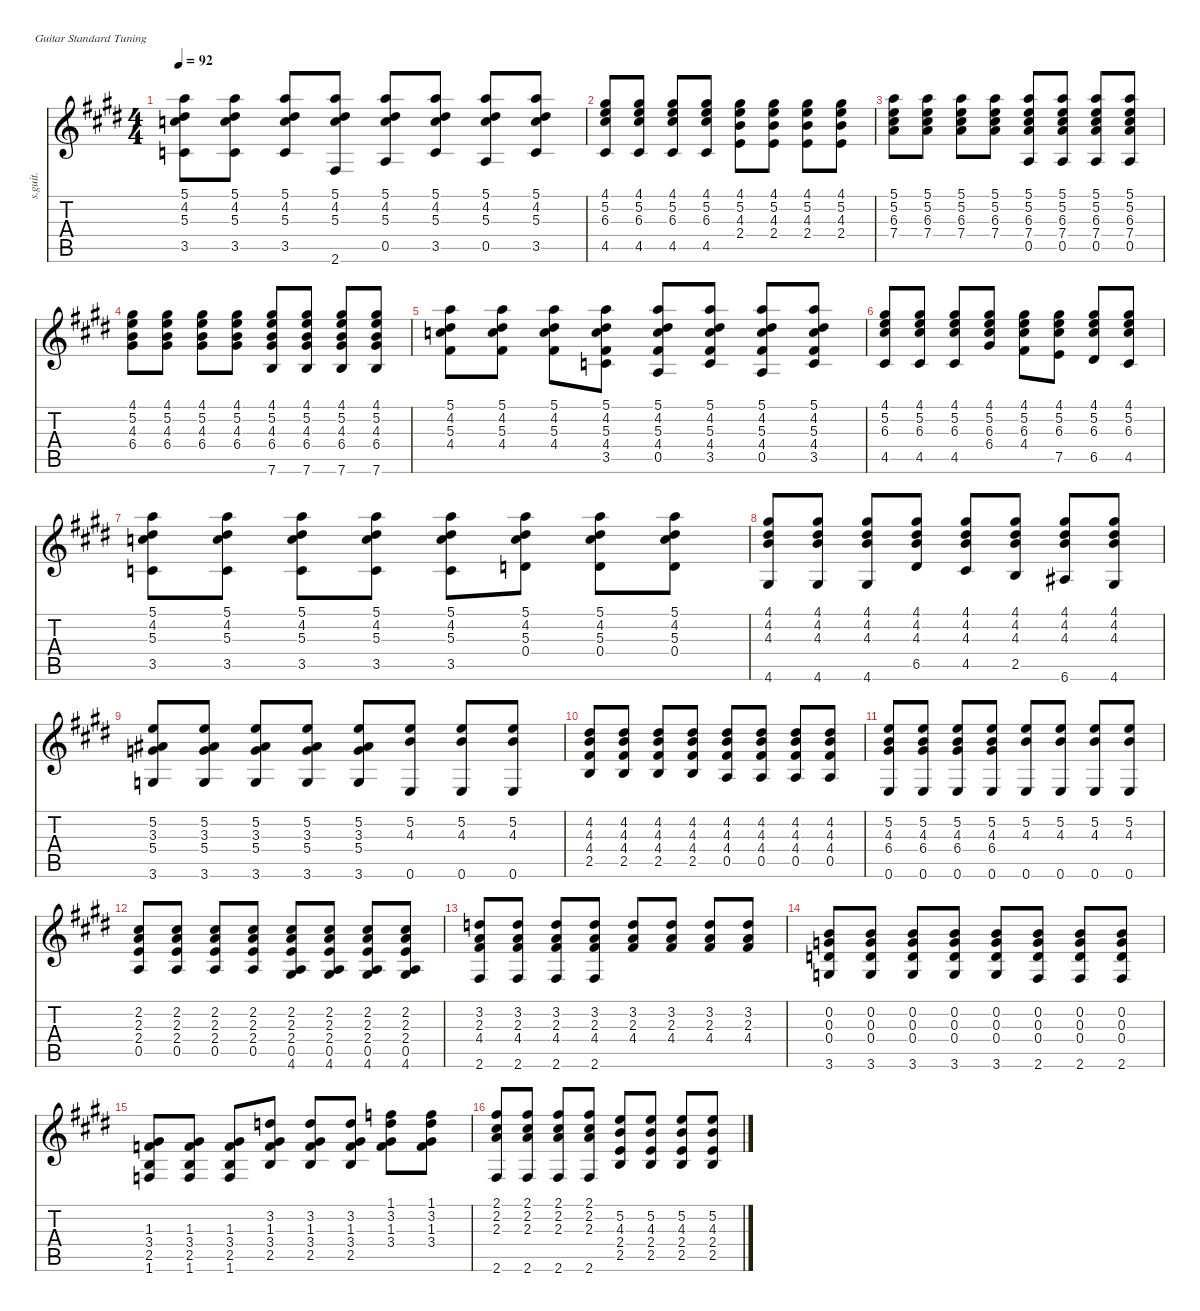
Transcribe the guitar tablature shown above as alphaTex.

\defaultSystemsLayout 4
\hideDynamics
\bracketExtendMode nobrackets
\otherSystemsTrackNameOrientation horizontal
\track ("Jason Becker Backing Guitar" "s.guit.") {instrument acousticguitarsteel}
\staff {score tabs}
\tuning (E4 B3 G3 D3 A2 E2)
\ts (4 4)
\tempo 92
\clef g2
\ks e
(5.1{acc forcenatural} 4.2{acc #} 5.3{acc forcenatural} 3.5{acc forcenatural}).8{dy mf beam Down} (5.1{acc forcenatural} 4.2{acc #} 5.3{acc forcenatural} 3.5{acc forcenatural}).8{beam Down} (5.1{acc forcenatural} 4.2{acc #} 5.3{acc forcenatural} 3.5{acc forcenatural}).8{beam Up} (5.1{acc forcenatural} 4.2{acc #} 5.3{acc forcenatural} 2.6{acc #}).8{beam Up} (5.1{acc forcenatural} 4.2{acc #} 5.3{acc forcenatural} 0.5{acc forcenatural}).8{beam Up} (5.1{acc forcenatural} 4.2{acc #} 5.3{acc forcenatural} 3.5{acc forcenatural}).8{beam Up} (5.1{acc forcenatural} 4.2{acc #} 5.3{acc forcenatural} 0.5{acc forcenatural}).8{beam Up} (5.1{acc forcenatural} 4.2{acc #} 5.3{acc forcenatural} 3.5{acc forcenatural}).8{beam Up} |
(4.1{acc #} 5.2{acc forcenatural} 6.3{acc #} 4.5{acc #}).8{beam Up} (4.1{acc #} 5.2{acc forcenatural} 6.3{acc #} 4.5{acc #}).8{beam Up} (4.1{acc #} 5.2{acc forcenatural} 6.3{acc #} 4.5{acc #}).8{beam Up} (4.1{acc #} 5.2{acc forcenatural} 6.3{acc #} 4.5{acc #}).8{beam Up} (4.1{acc #} 5.2{acc forcenatural} 4.3{acc forcenatural} 2.4{acc forcenatural}).8{beam Down} (4.1{acc #} 5.2{acc forcenatural} 4.3{acc forcenatural} 2.4{acc forcenatural}).8{beam Down} (4.1{acc #} 5.2{acc forcenatural} 4.3{acc forcenatural} 2.4{acc forcenatural}).8{beam Down} (4.1{acc #} 5.2{acc forcenatural} 4.3{acc forcenatural} 2.4{acc forcenatural}).8{beam Down} |
(5.1{acc forcenatural} 5.2{acc forcenatural} 6.3{acc #} 7.4{acc forcenatural}).8{beam Down} (5.1{acc forcenatural} 5.2{acc forcenatural} 6.3{acc #} 7.4{acc forcenatural}).8{beam Down} (5.1{acc forcenatural} 5.2{acc forcenatural} 6.3{acc #} 7.4{acc forcenatural}).8{beam Down} (5.1{acc forcenatural} 5.2{acc forcenatural} 6.3{acc #} 7.4{acc forcenatural}).8{beam Down} (5.1{acc forcenatural} 5.2{acc forcenatural} 6.3{acc #} 7.4{acc forcenatural} 0.5{acc forcenatural}).8{beam Up} (5.1{acc forcenatural} 5.2{acc forcenatural} 6.3{acc #} 7.4{acc forcenatural} 0.5{acc forcenatural}).8{beam Up} (5.1{acc forcenatural} 5.2{acc forcenatural} 6.3{acc #} 7.4{acc forcenatural} 0.5{acc forcenatural}).8{beam Up} (5.1{acc forcenatural} 5.2{acc forcenatural} 6.3{acc #} 7.4{acc forcenatural} 0.5{acc forcenatural}).8{beam Up} |
(4.1{acc #} 5.2{acc forcenatural} 4.3{acc forcenatural} 6.4{acc #}).8{beam Down} (4.1{acc #} 5.2{acc forcenatural} 4.3{acc forcenatural} 6.4{acc #}).8{beam Down} (4.1{acc #} 5.2{acc forcenatural} 4.3{acc forcenatural} 6.4{acc #}).8{beam Down} (4.1{acc #} 5.2{acc forcenatural} 4.3{acc forcenatural} 6.4{acc #}).8{beam Down} (4.1{acc #} 5.2{acc forcenatural} 4.3{acc forcenatural} 6.4{acc #} 7.6{acc forcenatural}).8{beam Up} (4.1{acc #} 5.2{acc forcenatural} 4.3{acc forcenatural} 6.4{acc #} 7.6{acc forcenatural}).8{beam Up} (4.1{acc #} 5.2{acc forcenatural} 4.3{acc forcenatural} 6.4{acc #} 7.6{acc forcenatural}).8{beam Up} (4.1{acc #} 5.2{acc forcenatural} 4.3{acc forcenatural} 6.4{acc #} 7.6{acc forcenatural}).8{beam Up} |
(5.1{acc forcenatural} 4.2{acc #} 5.3{acc forcenatural} 4.4{acc #}).8{beam Down} (5.1{acc forcenatural} 4.2{acc #} 5.3{acc forcenatural} 4.4{acc #}).8{beam Down} (5.1{acc forcenatural} 4.2{acc #} 5.3{acc forcenatural} 4.4{acc #}).8{beam Down} (5.1{acc forcenatural} 4.2{acc #} 5.3{acc forcenatural} 4.4{acc #} 3.5{acc forcenatural}).8{beam Down} (5.1{acc forcenatural} 4.2{acc #} 5.3{acc forcenatural} 4.4{acc #} 0.5{acc forcenatural}).8{beam Up} (5.1{acc forcenatural} 4.2{acc #} 5.3{acc forcenatural} 4.4{acc #} 3.5{acc forcenatural}).8{beam Up} (5.1{acc forcenatural} 4.2{acc #} 5.3{acc forcenatural} 4.4{acc #} 0.5{acc forcenatural}).8{beam Up} (5.1{acc forcenatural} 4.2{acc #} 5.3{acc forcenatural} 4.4{acc #} 3.5{acc forcenatural}).8{beam Up} |
(4.1{acc #} 5.2{acc forcenatural} 6.3{acc #} 4.5{acc #}).8{beam Up} (4.1{acc #} 5.2{acc forcenatural} 6.3{acc #} 4.5{acc #}).8{beam Up} (4.1{acc #} 5.2{acc forcenatural} 6.3{acc #} 4.5{acc #}).8{beam Up} (4.1{acc #} 5.2{acc forcenatural} 6.3{acc #} 6.4{acc #}).8{beam Up} (4.1{acc #} 5.2{acc forcenatural} 6.3{acc #} 4.4{acc #}).8{beam Down} (4.1{acc #} 5.2{acc forcenatural} 6.3{acc #} 7.5{acc forcenatural}).8{beam Down} (4.1{acc #} 5.2{acc forcenatural} 6.3{acc #} 6.5{acc #}).8{beam Up} (4.1{acc #} 5.2{acc forcenatural} 6.3{acc #} 4.5{acc #}).8{beam Up} |
(5.1{acc forcenatural} 4.2{acc #} 5.3{acc forcenatural} 3.5{acc forcenatural}).8{beam Down} (5.1{acc forcenatural} 4.2{acc #} 5.3{acc forcenatural} 3.5{acc forcenatural}).8{beam Down} (5.1{acc forcenatural} 4.2{acc #} 5.3{acc forcenatural} 3.5{acc forcenatural}).8{beam Down} (5.1{acc forcenatural} 4.2{acc #} 5.3{acc forcenatural} 3.5{acc forcenatural}).8{beam Down} (5.1{acc forcenatural} 4.2{acc #} 5.3{acc forcenatural} 3.5{acc forcenatural}).8{beam Down} (5.1{acc forcenatural} 4.2{acc #} 5.3{acc forcenatural} 0.4{acc forcenatural}).8{beam Down} (5.1{acc forcenatural} 4.2{acc #} 5.3{acc forcenatural} 0.4{acc forcenatural}).8{beam Down} (5.1{acc forcenatural} 4.2{acc #} 5.3{acc forcenatural} 0.4{acc forcenatural}).8{beam Down} |
(4.1{acc #} 4.2{acc #} 4.3{acc forcenatural} 4.6{acc #}).8{beam Up} (4.1{acc #} 4.2{acc #} 4.3{acc forcenatural} 4.6{acc #}).8{beam Up} (4.1{acc #} 4.2{acc #} 4.3{acc forcenatural} 4.6{acc #}).8{beam Up} (4.1{acc #} 4.2{acc #} 4.3{acc forcenatural} 6.5{acc #}).8{beam Up} (4.1{acc #} 4.2{acc #} 4.3{acc forcenatural} 4.5{acc #}).8{beam Up} (4.1{acc #} 4.2{acc #} 4.3{acc forcenatural} 2.5{acc forcenatural}).8{beam Up} (4.1{acc #} 4.2{acc #} 4.3{acc forcenatural} 6.6{acc #}).8{beam Up} (4.1{acc #} 4.2{acc #} 4.3{acc forcenatural} 4.6{acc #}).8{beam Up} |
(5.2{acc forcenatural} 3.3{acc #} 5.4{acc forcenatural} 3.6{acc forcenatural}).8{beam Up} (5.2{acc forcenatural} 3.3{acc #} 5.4{acc forcenatural} 3.6{acc forcenatural}).8{beam Up} (5.2{acc forcenatural} 3.3{acc #} 5.4{acc forcenatural} 3.6{acc forcenatural}).8{beam Up} (5.2{acc forcenatural} 3.3{acc #} 5.4{acc forcenatural} 3.6{acc forcenatural}).8{beam Up} (5.2{acc forcenatural} 3.3{acc #} 5.4{acc forcenatural} 3.6{acc forcenatural}).8{beam Up} (5.2{acc forcenatural} 4.3{acc forcenatural} 0.6{acc forcenatural}).8{beam Up} (5.2{acc forcenatural} 4.3{acc forcenatural} 0.6{acc forcenatural}).8{beam Up} (5.2{acc forcenatural} 4.3{acc forcenatural} 0.6{acc forcenatural}).8{beam Up} |
(4.2{acc #} 4.3{acc forcenatural} 4.4{acc #} 2.5{acc forcenatural}).8{beam Up} (4.2{acc #} 4.3{acc forcenatural} 4.4{acc #} 2.5{acc forcenatural}).8{beam Up} (4.2{acc #} 4.3{acc forcenatural} 4.4{acc #} 2.5{acc forcenatural}).8{beam Up} (4.2{acc #} 4.3{acc forcenatural} 4.4{acc #} 2.5{acc forcenatural}).8{beam Up} (4.2{acc #} 4.3{acc forcenatural} 4.4{acc #} 0.5{acc forcenatural}).8{beam Up} (4.2{acc #} 4.3{acc forcenatural} 4.4{acc #} 0.5{acc forcenatural}).8{beam Up} (4.2{acc #} 4.3{acc forcenatural} 4.4{acc #} 0.5{acc forcenatural}).8{beam Up} (4.2{acc #} 4.3{acc forcenatural} 4.4{acc #} 0.5{acc forcenatural}).8{beam Up} |
(5.2{acc forcenatural} 4.3{acc forcenatural} 6.4{acc #} 0.6{acc forcenatural}).8{beam Up} (5.2{acc forcenatural} 4.3{acc forcenatural} 6.4{acc #} 0.6{acc forcenatural}).8{beam Up} (5.2{acc forcenatural} 4.3{acc forcenatural} 6.4{acc #} 0.6{acc forcenatural}).8{beam Up} (5.2{acc forcenatural} 4.3{acc forcenatural} 6.4{acc #} 0.6{acc forcenatural}).8{beam Up} (5.2{acc forcenatural} 4.3{acc forcenatural} 0.6{acc forcenatural}).8{beam Up} (5.2{acc forcenatural} 4.3{acc forcenatural} 0.6{acc forcenatural}).8{beam Up} (5.2{acc forcenatural} 4.3{acc forcenatural} 0.6{acc forcenatural}).8{beam Up} (5.2{acc forcenatural} 4.3{acc forcenatural} 0.6{acc forcenatural}).8{beam Up} |
(2.2{acc #} 2.3{acc forcenatural} 2.4{acc forcenatural} 0.5{acc forcenatural}).8{beam Up} (2.2{acc #} 2.3{acc forcenatural} 2.4{acc forcenatural} 0.5{acc forcenatural}).8{beam Up} (2.2{acc #} 2.3{acc forcenatural} 2.4{acc forcenatural} 0.5{acc forcenatural}).8{beam Up} (2.2{acc #} 2.3{acc forcenatural} 2.4{acc forcenatural} 0.5{acc forcenatural}).8{beam Up} (2.2{acc #} 2.3{acc forcenatural} 2.4{acc forcenatural} 0.5{acc forcenatural} 4.6{acc #}).8{beam Up} (2.2{acc #} 2.3{acc forcenatural} 2.4{acc forcenatural} 0.5{acc forcenatural} 4.6{acc #}).8{beam Up} (2.2{acc #} 2.3{acc forcenatural} 2.4{acc forcenatural} 0.5{acc forcenatural} 4.6{acc #}).8{beam Up} (2.2{acc #} 2.3{acc forcenatural} 2.4{acc forcenatural} 0.5{acc forcenatural} 4.6{acc #}).8{beam Up} |
(3.2{acc forcenatural} 2.3{acc forcenatural} 4.4{acc #} 2.6{acc #}).8{beam Up} (3.2{acc forcenatural} 2.3{acc forcenatural} 4.4{acc #} 2.6{acc #}).8{beam Up} (3.2{acc forcenatural} 2.3{acc forcenatural} 4.4{acc #} 2.6{acc #}).8{beam Up} (3.2{acc forcenatural} 2.3{acc forcenatural} 4.4{acc #} 2.6{acc #}).8{beam Up} (3.2{acc forcenatural} 2.3{acc forcenatural} 4.4{acc #}).8{beam Up} (3.2{acc forcenatural} 2.3{acc forcenatural} 4.4{acc #}).8{beam Up} (3.2{acc forcenatural} 2.3{acc forcenatural} 4.4{acc #}).8{beam Up} (3.2{acc forcenatural} 2.3{acc forcenatural} 4.4{acc #}).8{beam Up} |
(0.2{acc forcenatural} 0.3{acc forcenatural} 0.4{acc forcenatural} 3.6{acc forcenatural}).8{beam Up} (0.2{acc forcenatural} 0.3{acc forcenatural} 0.4{acc forcenatural} 3.6{acc forcenatural}).8{beam Up} (0.2{acc forcenatural} 0.3{acc forcenatural} 0.4{acc forcenatural} 3.6{acc forcenatural}).8{beam Up} (0.2{acc forcenatural} 0.3{acc forcenatural} 0.4{acc forcenatural} 3.6{acc forcenatural}).8{beam Up} (0.2{acc forcenatural} 0.3{acc forcenatural} 0.4{acc forcenatural} 3.6{acc forcenatural}).8{beam Up} (0.2{acc forcenatural} 0.3{acc forcenatural} 0.4{acc forcenatural} 2.6{acc #}).8{beam Up} (0.2{acc forcenatural} 0.3{acc forcenatural} 0.4{acc forcenatural} 2.6{acc #}).8{beam Up} (0.2{acc forcenatural} 0.3{acc forcenatural} 0.4{acc forcenatural} 2.6{acc #}).8{beam Up} |
(1.3{acc #} 3.4{acc forcenatural} 2.5{acc forcenatural} 1.6{acc forcenatural}).8{beam Up} (1.3{acc #} 3.4{acc forcenatural} 2.5{acc forcenatural} 1.6{acc forcenatural}).8{beam Up} (1.3{acc #} 3.4{acc forcenatural} 2.5{acc forcenatural} 1.6{acc forcenatural}).8{beam Up} (3.2{acc forcenatural} 1.3{acc #} 3.4{acc forcenatural} 2.5{acc forcenatural}).8{beam Up} (3.2{acc forcenatural} 1.3{acc #} 3.4{acc forcenatural} 2.5{acc forcenatural}).8{beam Up} (3.2{acc forcenatural} 1.3{acc #} 3.4{acc forcenatural} 2.5{acc forcenatural}).8{beam Up} (1.1{acc forcenatural} 3.2{acc forcenatural} 1.3{acc #} 3.4{acc forcenatural}).8{beam Down} (1.1{acc forcenatural} 3.2{acc forcenatural} 1.3{acc #} 3.4{acc forcenatural}).8{beam Down} |
(2.1{acc #} 2.2{acc #} 2.3{acc forcenatural} 2.6{acc #}).8{beam Up} (2.1{acc #} 2.2{acc #} 2.3{acc forcenatural} 2.6{acc #}).8{beam Up} (2.1{acc #} 2.2{acc #} 2.3{acc forcenatural} 2.6{acc #}).8{beam Up} (2.1{acc #} 2.2{acc #} 2.3{acc forcenatural} 2.6{acc #}).8{beam Up} (5.2{acc forcenatural} 4.3{acc forcenatural} 2.4{acc forcenatural} 2.5{acc forcenatural}).8{beam Up} (5.2{acc forcenatural} 4.3{acc forcenatural} 2.4{acc forcenatural} 2.5{acc forcenatural}).8{beam Up} (5.2{acc forcenatural} 4.3{acc forcenatural} 2.4{acc forcenatural} 2.5{acc forcenatural}).8{beam Up} (5.2{acc forcenatural} 4.3{acc forcenatural} 2.4{acc forcenatural} 2.5{acc forcenatural}).8{beam Up}
